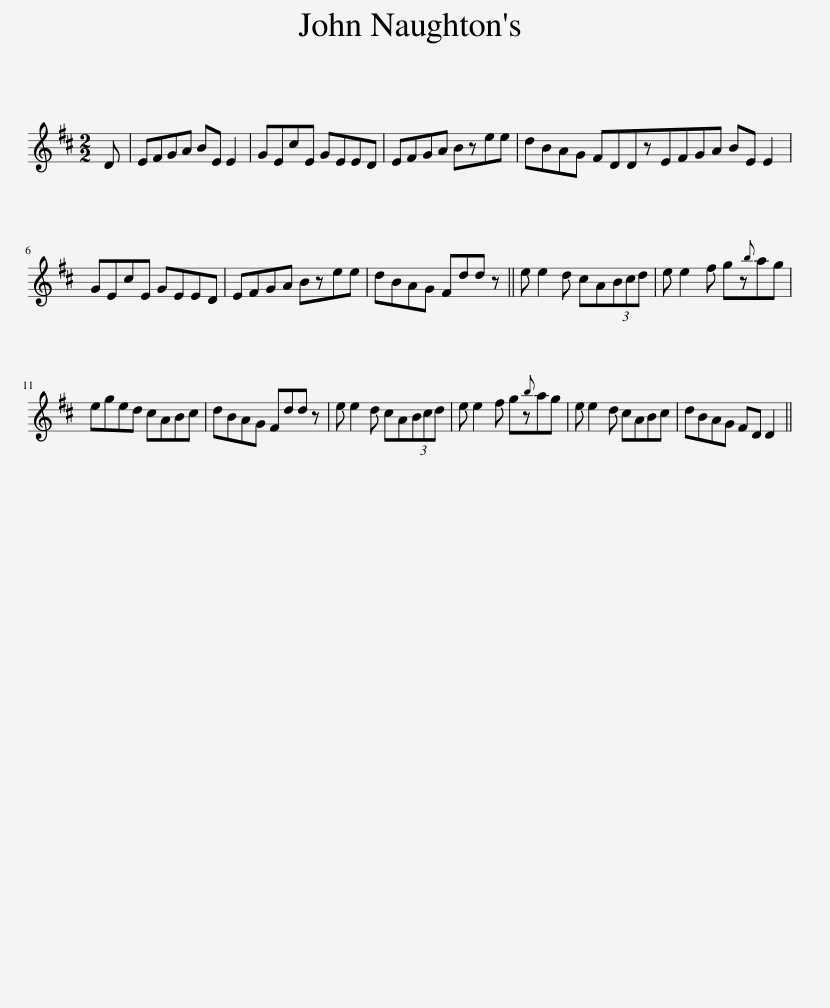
X:1
L:1/8
M:2/2
I:linebreak $
K:D
V:1 treble
V:1
 D | EFGA BE E2 | GEcE GEED | EFGA Bzee | dBAG FDDzEFGA BE E2 |$ %5
 GEcE GEED | EFGA Bzee | dBAG Fdd z || e e2 d cA(3Bcd | e e2 f g z{b}ag |$ %10
 eged cABc | dBAG Fdd z | e e2 d cA(3Bcd | e e2 f g z{b}ag | e e2 d cABc | %15
 dBAG FD D2 || %16
